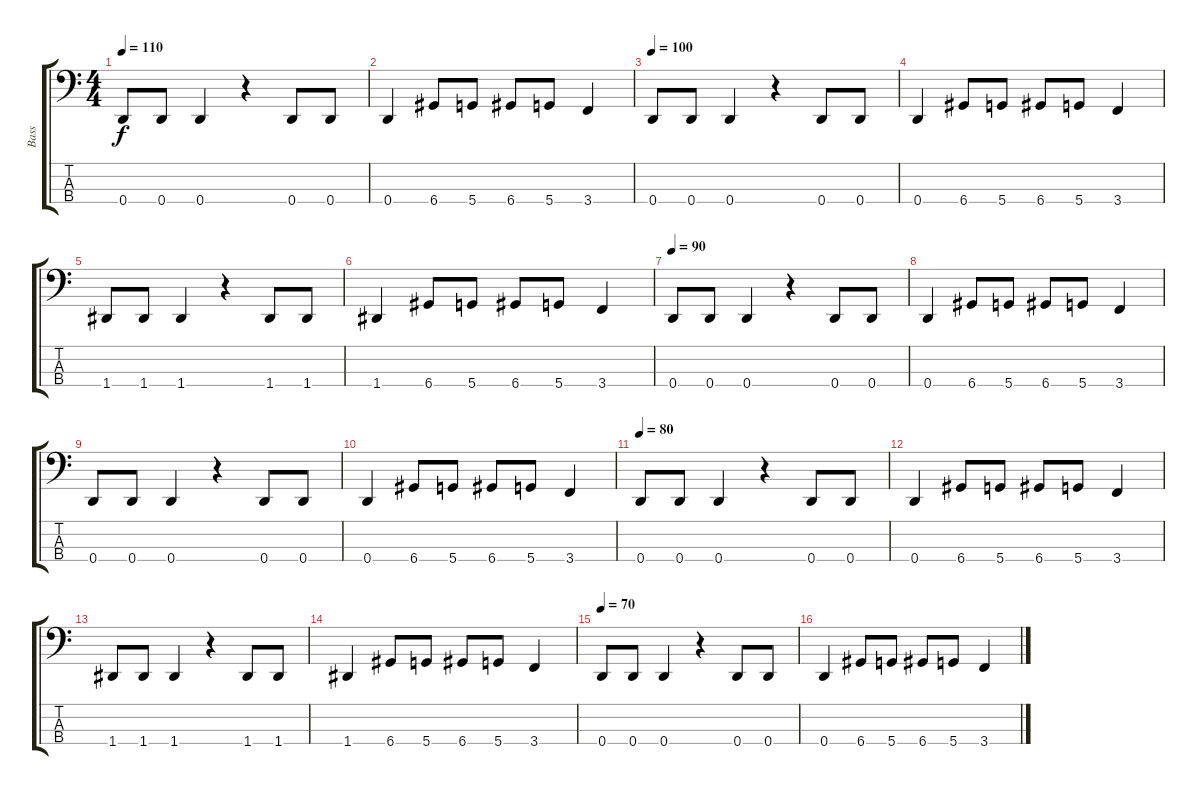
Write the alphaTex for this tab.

\track ("Bass" "Bass") {instrument electricbasspick}
\staff {score tabs}
\tuning (F2 C2 G1 D1) {hide}
\ts (4 4)
\tempo 110
\clef f4
\ks c
0.4.8{dy f} 0.4.8 0.4.4 r.4 0.4.8 0.4.8 |
0.4.4 6.4.8 5.4.8 6.4.8 5.4.8 3.4.4 |
\tempo 100
0.4.8 0.4.8 0.4.4 r.4 0.4.8 0.4.8 |
0.4.4 6.4.8 5.4.8 6.4.8 5.4.8 3.4.4 |
1.4.8 1.4.8 1.4.4 r.4 1.4.8 1.4.8 |
1.4.4 6.4.8 5.4.8 6.4.8 5.4.8 3.4.4 |
\tempo 90
0.4.8 0.4.8 0.4.4 r.4 0.4.8 0.4.8 |
0.4.4 6.4.8 5.4.8 6.4.8 5.4.8 3.4.4 |
0.4.8 0.4.8 0.4.4 r.4 0.4.8 0.4.8 |
0.4.4 6.4.8 5.4.8 6.4.8 5.4.8 3.4.4 |
\tempo 80
0.4.8 0.4.8 0.4.4 r.4 0.4.8 0.4.8 |
0.4.4 6.4.8 5.4.8 6.4.8 5.4.8 3.4.4 |
1.4.8 1.4.8 1.4.4 r.4 1.4.8 1.4.8 |
1.4.4 6.4.8 5.4.8 6.4.8 5.4.8 3.4.4 |
\tempo 70
0.4.8 0.4.8 0.4.4 r.4 0.4.8 0.4.8 |
0.4.4 6.4.8 5.4.8 6.4.8 5.4.8 3.4.4
